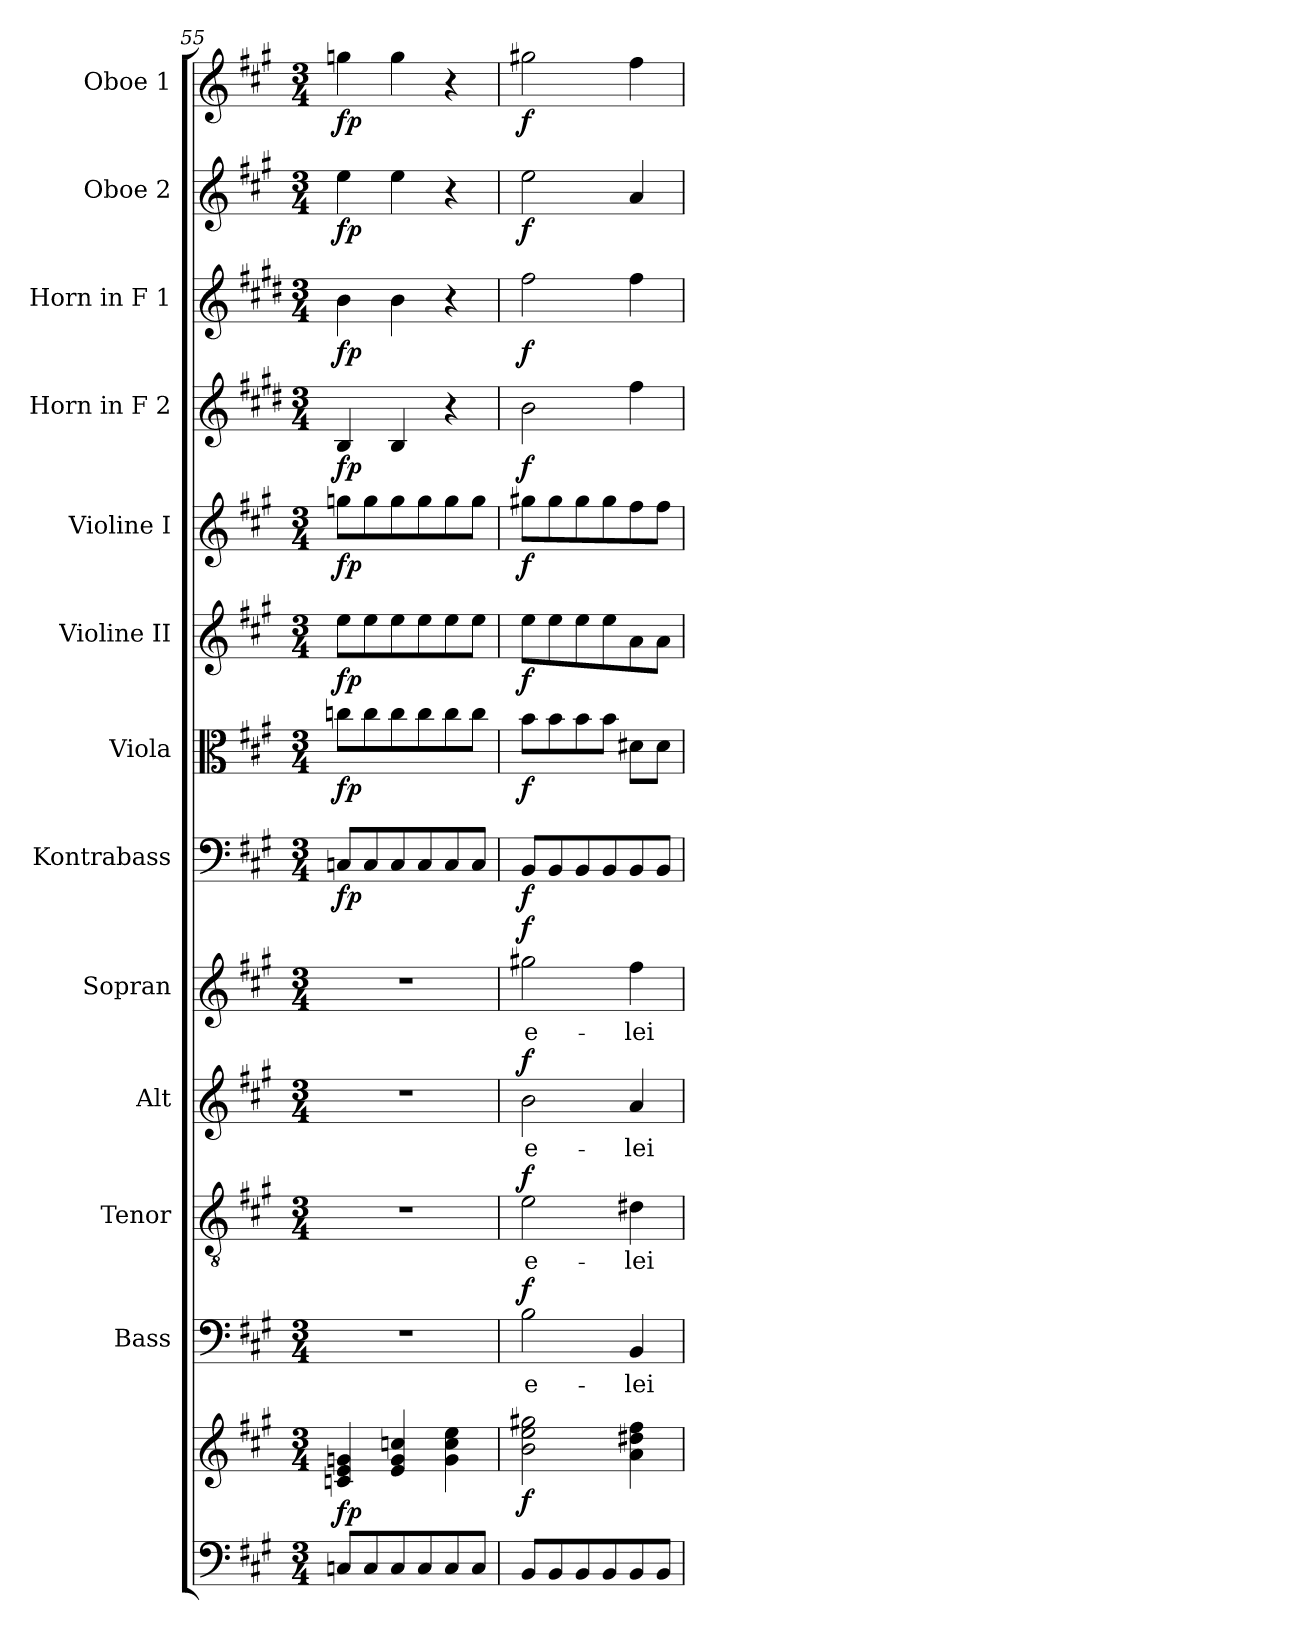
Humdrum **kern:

**kern	**kern	**dynam	**kern	**text	**dynam	**kern	**text	**dynam	**kern	**text	**dynam	**kern	**text	**dynam	**kern	**dynam	**kern	**dynam	**kern	**dynam	**kern	**dynam	**kern	**dynam	**kern	**dynam	**kern	**dynam	**kern	**dynam
*part13	*part13	*part13	*part12	*part12	*part12	*part11	*part11	*part11	*part10	*part10	*part10	*part9	*part9	*part9	*part8	*part8	*part7	*part7	*part6	*part6	*part5	*part5	*part4	*part4	*part3	*part3	*part2	*part2	*part1	*part1
*staff14	*staff13	*staff13/14	*staff12	*staff12	*staff12	*staff11	*staff11	*staff11	*staff10	*staff10	*staff10	*staff9	*staff9	*staff9	*staff8	*staff8	*staff7	*staff7	*staff6	*staff6	*staff5	*staff5	*staff4	*staff4	*staff3	*staff3	*staff2	*staff2	*staff1	*staff1
*	*	*	*I"Bass	*	*	*I"Tenor	*	*	*I"Alt	*	*	*I"Sopran	*	*	*I"Kontrabass	*	*I"Viola	*	*I"Violine II	*	*I"Violine I	*	*I"Horn in F 2	*	*I"Horn in F 1	*	*I"Oboe 2	*	*I"Oboe 1	*
*	*	*	*I'B.	*	*	*I'T.	*	*	*I'A.	*	*	*I'S.	*	*	*I'Kb.	*	*I'Vla.	*	*I'Vl. II	*	*I'Vl. I	*	*	*	*	*	*I'Ob.. 2	*	*I'Ob. 1	*
*clefF4	*clefG2	*	*clefF4	*	*	*clefGv2	*	*	*clefG2	*	*	*clefG2	*	*	*clefF4	*	*clefC3	*	*clefG2	*	*clefG2	*	*clefG2	*	*clefG2	*	*clefG2	*	*clefG2	*
*	*	*	*	*	*	*	*	*	*	*	*	*	*	*	*ITrd7c12	*	*	*	*	*	*	*	*ITrd4c7	*	*ITrd4c7	*	*	*	*	*
*k[f#c#g#]	*k[f#c#g#]	*	*k[f#c#g#]	*	*	*k[f#c#g#]	*	*	*k[f#c#g#]	*	*	*k[f#c#g#]	*	*	*k[f#c#g#]	*	*k[f#c#g#]	*	*k[f#c#g#]	*	*k[f#c#g#]	*	*k[f#c#g#]	*	*k[f#c#g#]	*	*k[f#c#g#]	*	*k[f#c#g#]	*
*A:	*A:	*	*A:	*	*	*A:	*	*	*A:	*	*	*A:	*	*	*A:	*	*A:	*	*A:	*	*A:	*	*A:	*	*A:	*	*A:	*	*A:	*
*M3/4	*M3/4	*	*M3/4	*	*	*M3/4	*	*	*M3/4	*	*	*M3/4	*	*	*M3/4	*	*M3/4	*	*M3/4	*	*M3/4	*	*M3/4	*	*M3/4	*	*M3/4	*	*M3/4	*
=55	=55	=55	=55	=55	=55	=55	=55	=55	=55	=55	=55	=55	=55	=55	=55	=55	=55	=55	=55	=55	=55	=55	=55	=55	=55	=55	=55	=55	=55	=55
!	!	!LO:DY:b	!	!	!	!	!	!	!	!	!	!	!	!	!	!LO:DY:b	!	!LO:DY:b	!	!LO:DY:b	!	!LO:DY:b	!	!LO:DY:b	!	!LO:DY:b	!	!LO:DY:b	!	!LO:DY:b
8Cn/L	4cn/ 4e/ 4gn/	fp	2.r	.	.	2.r	.	.	2.r	.	.	2.r	.	.	8CCn/L	fp	8ccn\L	fp	8ee\L	fp	8ggn\L	fp	4E/	fp	4e\	fp	4ee\	fp	4ggn\	fp
8C/	.	.	.	.	.	.	.	.	.	.	.	.	.	.	8CC/	.	8cc\	.	8ee\	.	8gg\	.	.	.	.	.	.	.	.	.
8C/	4e/ 4g/ 4ccn/	.	.	.	.	.	.	.	.	.	.	.	.	.	8CC/	.	8cc\	.	8ee\	.	8gg\	.	4E/	.	4e\	.	4ee\	.	4gg\	.
8C/	.	.	.	.	.	.	.	.	.	.	.	.	.	.	8CC/	.	8cc\	.	8ee\	.	8gg\	.	.	.	.	.	.	.	.	.
8C/	4g\ 4cc\ 4ee\	.	.	.	.	.	.	.	.	.	.	.	.	.	8CC/	.	8cc\	.	8ee\	.	8gg\	.	4r	.	4r	.	4r	.	4r	.
8C/J	.	.	.	.	.	.	.	.	.	.	.	.	.	.	8CC/J	.	8cc\J	.	8ee\J	.	8gg\J	.	.	.	.	.	.	.	.	.
=56	=56	=56	=56	=56	=56	=56	=56	=56	=56	=56	=56	=56	=56	=56	=56	=56	=56	=56	=56	=56	=56	=56	=56	=56	=56	=56	=56	=56	=56	=56
!	!	!LO:DY:b	!	!LO:LY:b	!LO:DY:a	!	!LO:LY:b	!LO:DY:a	!	!LO:LY:b	!LO:DY:a	!	!LO:LY:b	!LO:DY:a	!	!LO:DY:b	!	!LO:DY:b	!	!LO:DY:b	!	!LO:DY:b	!	!LO:DY:b	!	!LO:DY:b	!	!LO:DY:b	!	!LO:DY:b
8BB/L	2b\ 2ee\ 2gg#X\	f	2B\	e-	f	2e\	e-	f	2b\	e-	f	2gg#X\	e-	f	8BBB/L	f	8b\L	f	8ee\L	f	8gg#X\L	f	2e\	f	2b\	f	2ee\	f	2gg#X\	f
8BB/	.	.	.	.	.	.	.	.	.	.	.	.	.	.	8BBB/	.	8b\	.	8ee\	.	8gg#\	.	.	.	.	.	.	.	.	.
8BB/	.	.	.	.	.	.	.	.	.	.	.	.	.	.	8BBB/	.	8b\	.	8ee\	.	8gg#\	.	.	.	.	.	.	.	.	.
8BB/	.	.	.	.	.	.	.	.	.	.	.	.	.	.	8BBB/	.	8b\J	.	8ee\	.	8gg#\	.	.	.	.	.	.	.	.	.
!	!	!	!	!LO:LY:b	!	!	!LO:LY:b	!	!	!LO:LY:b	!	!	!LO:LY:b	!	!	!	!	!	!	!	!	!	!	!	!	!	!	!	!	!
8BB/	4a\ 4dd#X\ 4ff#\	.	4BB/	-lei-	.	4d#X\	-lei-	.	4a/	-lei-	.	4ff#\	-lei-	.	8BBB/	.	8d#X\L	.	8a\	.	8ff#\	.	4b\	.	4b\	.	4a/	.	4ff#\	.
8BB/J	.	.	.	.	.	.	.	.	.	.	.	.	.	.	8BBB/J	.	8d#\J	.	8a\J	.	8ff#\J	.	.	.	.	.	.	.	.	.
=	=	=	=	=	=	=	=	=	=	=	=	=	=	=	=	=	=	=	=	=	=	=	=	=	=	=	=	=	=	=
*-	*-	*-	*-	*-	*-	*-	*-	*-	*-	*-	*-	*-	*-	*-	*-	*-	*-	*-	*-	*-	*-	*-	*-	*-	*-	*-	*-	*-	*-	*-
